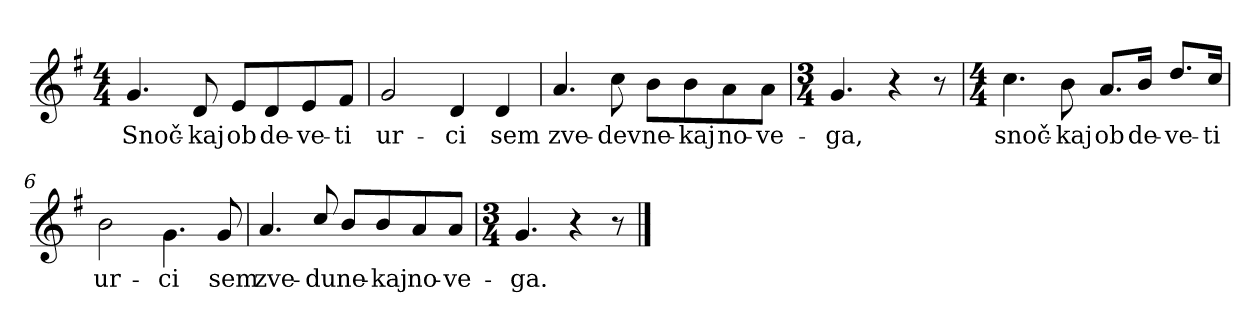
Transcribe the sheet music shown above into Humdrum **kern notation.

**kern	**text
*part1	*part1
*staff1	*staff1
*clefG2	*
*k[f#]	*
*G:	*
*M4/4	*
*MM104	*
=1	=1
!	!LO:LY:b
4.g/	Snoč-
!	!LO:LY:b
8d/	-kaj
!	!LO:LY:b
8e/L	ob
!	!LO:LY:b
8d/	de-
!	!LO:LY:b
8e/	-ve-
!	!LO:LY:b
8f#/J	-ti
=2	=2
!	!LO:LY:b
2g/	ur-
!	!LO:LY:b
4d/	-ci
!	!LO:LY:b
4d/	sem
=3	=3
!	!LO:LY:b
4.a/	zve-
!	!LO:LY:b
8cc\	-dev
!	!LO:LY:b
8b\L	ne-
!	!LO:LY:b
8b\	-kaj
!	!LO:LY:b
8a\	no-
!	!LO:LY:b
8a\J	-ve-
=4	=4
*M3/4	*
!	!LO:LY:b
4.g/	-ga,
4r	.
8r	.
!!LO:LB:g=z
=5	=5
*M4/4	*
!	!LO:LY:b
4.cc\	snoč-
!	!LO:LY:b
8b\	-kaj
!	!LO:LY:b
8.a/L	ob
!	!LO:LY:b
16b/Jk	de-
!	!LO:LY:b
8.dd/L	-ve-
!	!LO:LY:b
16cc/Jk	-ti
=6	=6
!	!LO:LY:b
2b\	ur-
!	!LO:LY:b
4.g\	-ci
!	!LO:LY:b
8g/	sem
=7	=7
!	!LO:LY:b
4.a/	zve-
!	!LO:LY:b
8cc/	-du
!	!LO:LY:b
8b/L	ne-
!	!LO:LY:b
8b/	-kaj
!	!LO:LY:b
8a/	no-
!	!LO:LY:b
8a/J	-ve-
=8	=8
*M3/4	*
!	!LO:LY:b
4.g/	-ga.-
4r	.
8r	.
==	==
*-	*-
